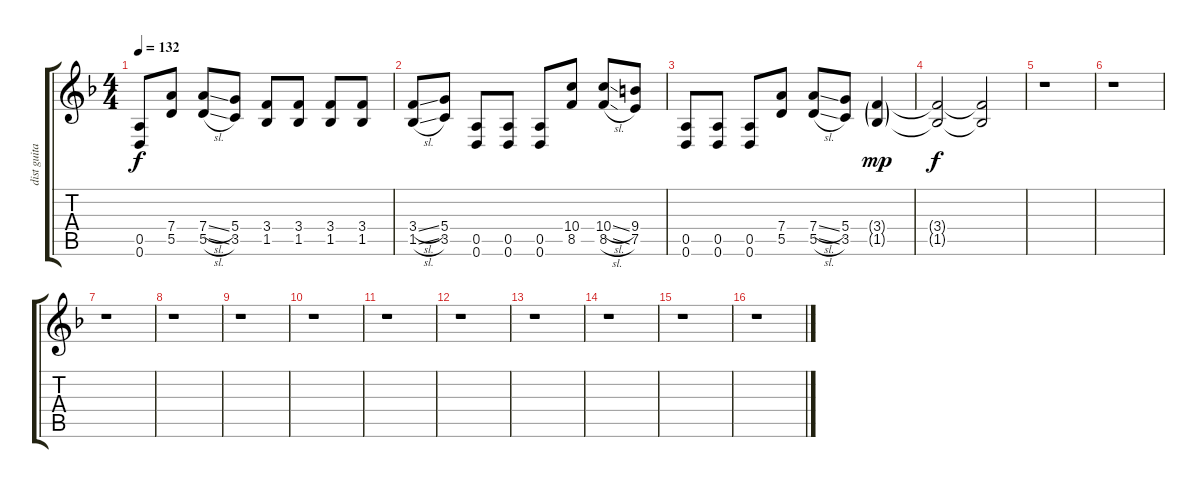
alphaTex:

\track ("dist guitar" "dist guita") {instrument distortionguitar}
\staff {score tabs}
\tuning (E4 B3 G3 D3 A2 D2) {hide}
\ts (4 4)
\tempo 132
\clef g2
\ks f
(0.5 0.6).8{dy f} (7.4 5.5).8 (7.4{sl} 5.5{sl}).8 (5.4 3.5).8 (3.4 1.5).8 (3.4 1.5).8 (3.4 1.5).8 (3.4 1.5).8 |
(3.4{sl} 1.5{sl}).8 (5.4 3.5).8 (0.5 0.6).8 (0.5 0.6).8 (0.5 0.6).8 (10.4 8.5).8 (10.4{sl} 8.5{sl}).8 (9.4 7.5).8 |
(0.5 0.6).8 (0.5 0.6).8 (0.5 0.6).8 (7.4 5.5).8 (7.4{sl} 5.5{sl}).8 (5.4 3.5).8 (3.4{g} 1.5{g}).4{dy mp} |
(3.4{t} 1.5{t}).2{dy f} (3.4{t} 1.5{t}).2 |
r.1 |
r.1 |
r.1 |
r.1 |
r.1 |
r.1 |
r.1 |
r.1 |
r.1 |
r.1 |
r.1 |
r.1
